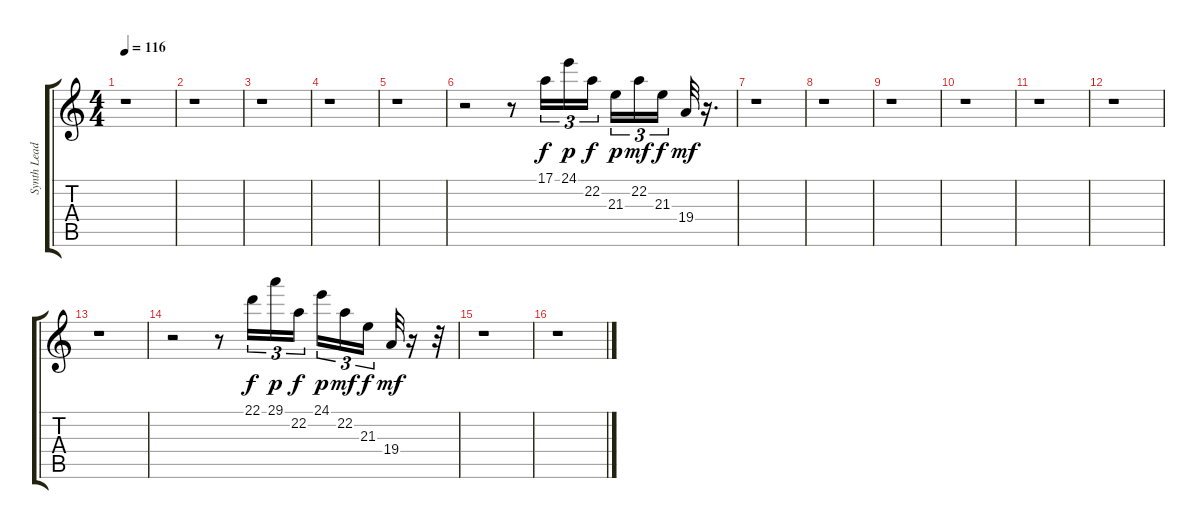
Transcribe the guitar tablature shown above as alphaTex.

\track ("Synth Lead Fill" "Synth Lead") {instrument lead2sawtooth}
\staff {score tabs}
\tuning (E4 B3 G3 D3 A2 E2) {hide}
\ts (4 4)
\tempo 116
\clef g2
\ks c
r.1{dy mf} |
r.1 |
r.1 |
r.1 |
r.1 |
r.2 r.8 17.1.16{tu (3 2) dy f} 24.1.16{tu (3 2) dy p} 22.2.16{tu (3 2) dy f} 21.3.16{tu (3 2) dy p} 22.2.16{tu (3 2) dy mf} 21.3.16{tu (3 2) dy f beam splitsecondary} 19.4.32{dy mf} r.16{d} |
r.1 |
r.1 |
r.1 |
r.1 |
r.1 |
r.1 |
r.1 |
r.2 r.8 22.1.16{tu (3 2) dy f} 29.1.16{tu (3 2) dy p} 22.2.16{tu (3 2) dy f} 24.1.16{tu (3 2) dy p} 22.2.16{tu (3 2) dy mf} 21.3.16{tu (3 2) dy f beam splitsecondary} 19.4.32{dy mf} r.16 r.32 |
r.1 |
r.1
